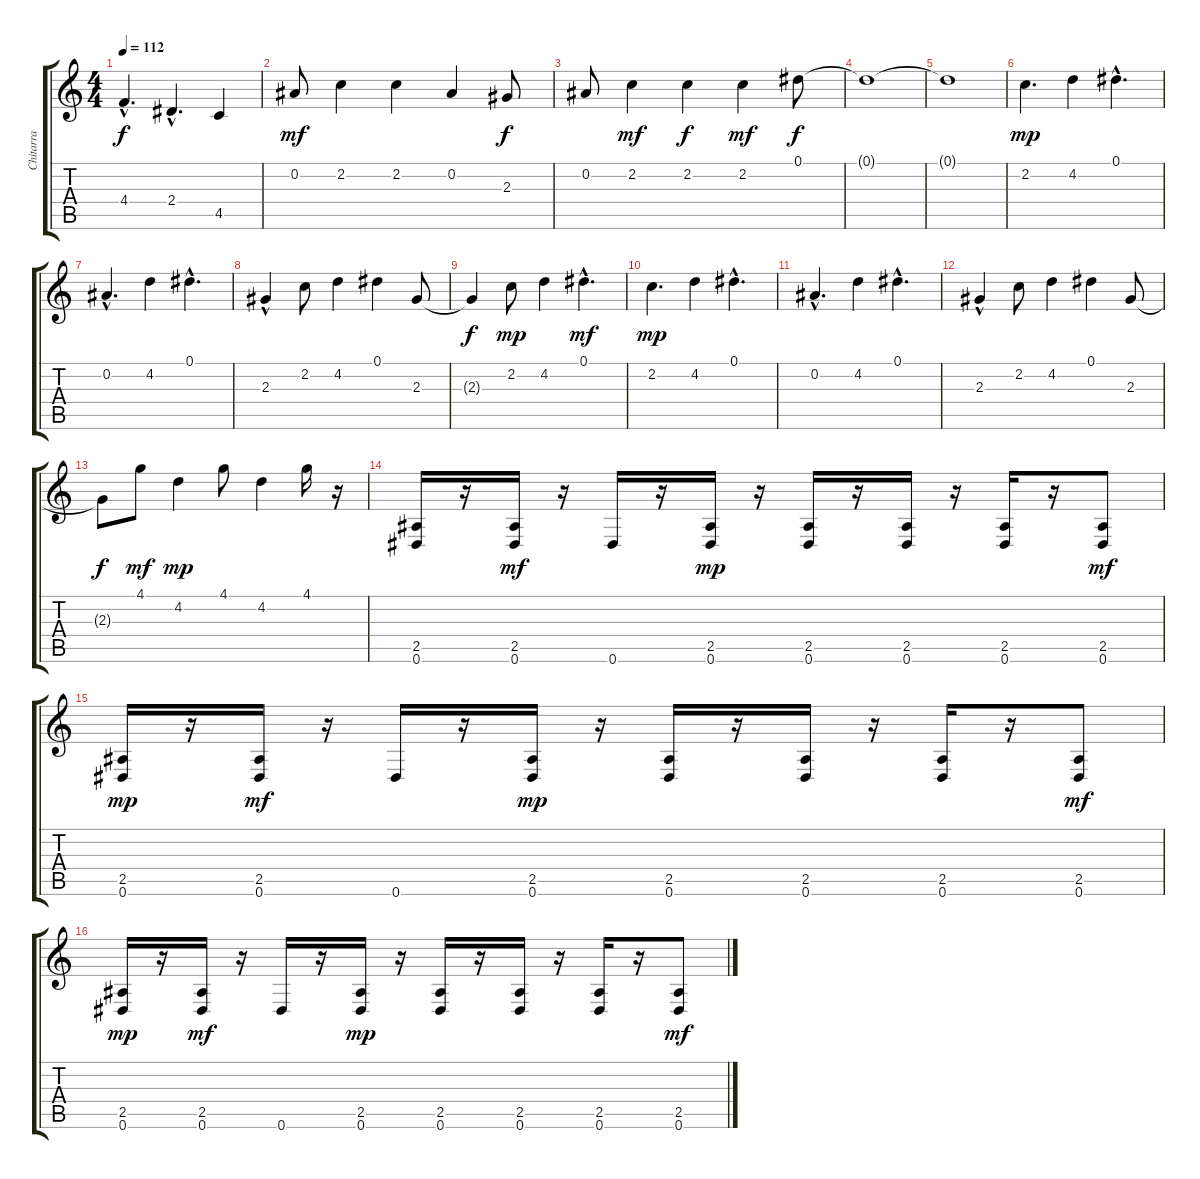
\track ("Chitarra" "Chitarra") {instrument electricguitarclean}
\staff {score tabs}
\tuning (Eb4 Bb3 Gb3 Db3 Ab2 Eb2) {hide}
\ts (4 4)
\tempo 112
\clef g2
\ks c
4.4{hac}.4{d dy f} 2.4{hac}.4{d} 4.5.4 |
0.2.8{dy mf} 2.2.4 2.2.4 0.2.4 2.3.8{dy f} |
0.2.8 2.2.4{dy mf} 2.2.4{dy f} 2.2.4{dy mf} 0.1.8{dy f} |
0.1{t}.1 |
0.1{t}.1 |
2.2.4{d dy mp} 4.2.4 0.1{hac}.4{d} |
0.2{hac}.4{d} 4.2.4 0.1{hac}.4{d} |
2.3{hac}.4 2.2.8 4.2.4 0.1.4 2.3.8 |
2.3{t}.4{dy f} 2.2.8{dy mp} 4.2.4 0.1{hac}.4{d dy mf} |
2.2.4{d dy mp} 4.2.4 0.1{hac}.4{d} |
0.2{hac}.4{d} 4.2.4 0.1{hac}.4{d} |
2.3{hac}.4 2.2.8 4.2.4 0.1.4 2.3.8 |
2.3{t}.8{dy f} 4.1.8{dy mf} 4.2.4{dy mp} 4.1.8 4.2.4 4.1.16 r.16 |
(2.5 0.6).16 r.16 (2.5 0.6).16{dy mf} r.16 0.6.16 r.16 (2.5 0.6).16{dy mp} r.16 (2.5 0.6).16 r.16 (2.5 0.6).16 r.16 (2.5 0.6).16 r.16 (2.5 0.6).8{dy mf} |
(2.5 0.6).16{dy mp} r.16 (2.5 0.6).16{dy mf} r.16 0.6.16 r.16 (2.5 0.6).16{dy mp} r.16 (2.5 0.6).16 r.16 (2.5 0.6).16 r.16 (2.5 0.6).16 r.16 (2.5 0.6).8{dy mf} |
(2.5 0.6).16{dy mp} r.16 (2.5 0.6).16{dy mf} r.16 0.6.16 r.16 (2.5 0.6).16{dy mp} r.16 (2.5 0.6).16 r.16 (2.5 0.6).16 r.16 (2.5 0.6).16 r.16 (2.5 0.6).8{dy mf}
